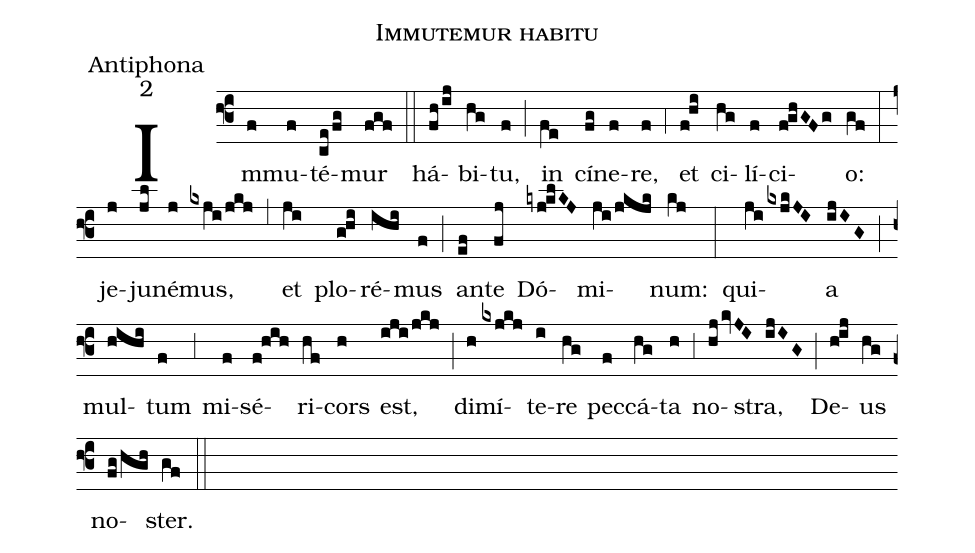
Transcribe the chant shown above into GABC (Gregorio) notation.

name:Immutemur habitu;
office-part:Antiphona;
mode:2;
%%
(f3) Im(f)mu(f)té(ce/fg)mur(fgf) (::) há(fh/ij)bi(hg)tu,(f) (;) in(fe) cí(fg)ne(f)re,(f) (;4) et(f!hi) ci(hg)lí(f)ci(f!ghGFg)o:(gf) (:) je(j)ju(jl)né(j)mus,(kxji/jkj) (;5) et(ji) plo(g!hi)ré(ihi)mus(f) (;) an(ef)te(fj) Dó(kyj!klKJ)mi(ji/jkjk)num:(kj) (:) qui(ji/kxjkJI)a(ijIG) (;) mul(hihi)tum(f) (;3) mi(f)sé(f!hih)ri(hf)cors(h) est,(iji/jkj) (;) di(h)mí(kxjkj)te(i)re(hg) pec(f)cá(hg)ta(h) (;3) no(hj/kvJI)stra,(ijIG) (;) De(h!ij)us(hg) no(fg/hgh)ster.(gf) (::)
